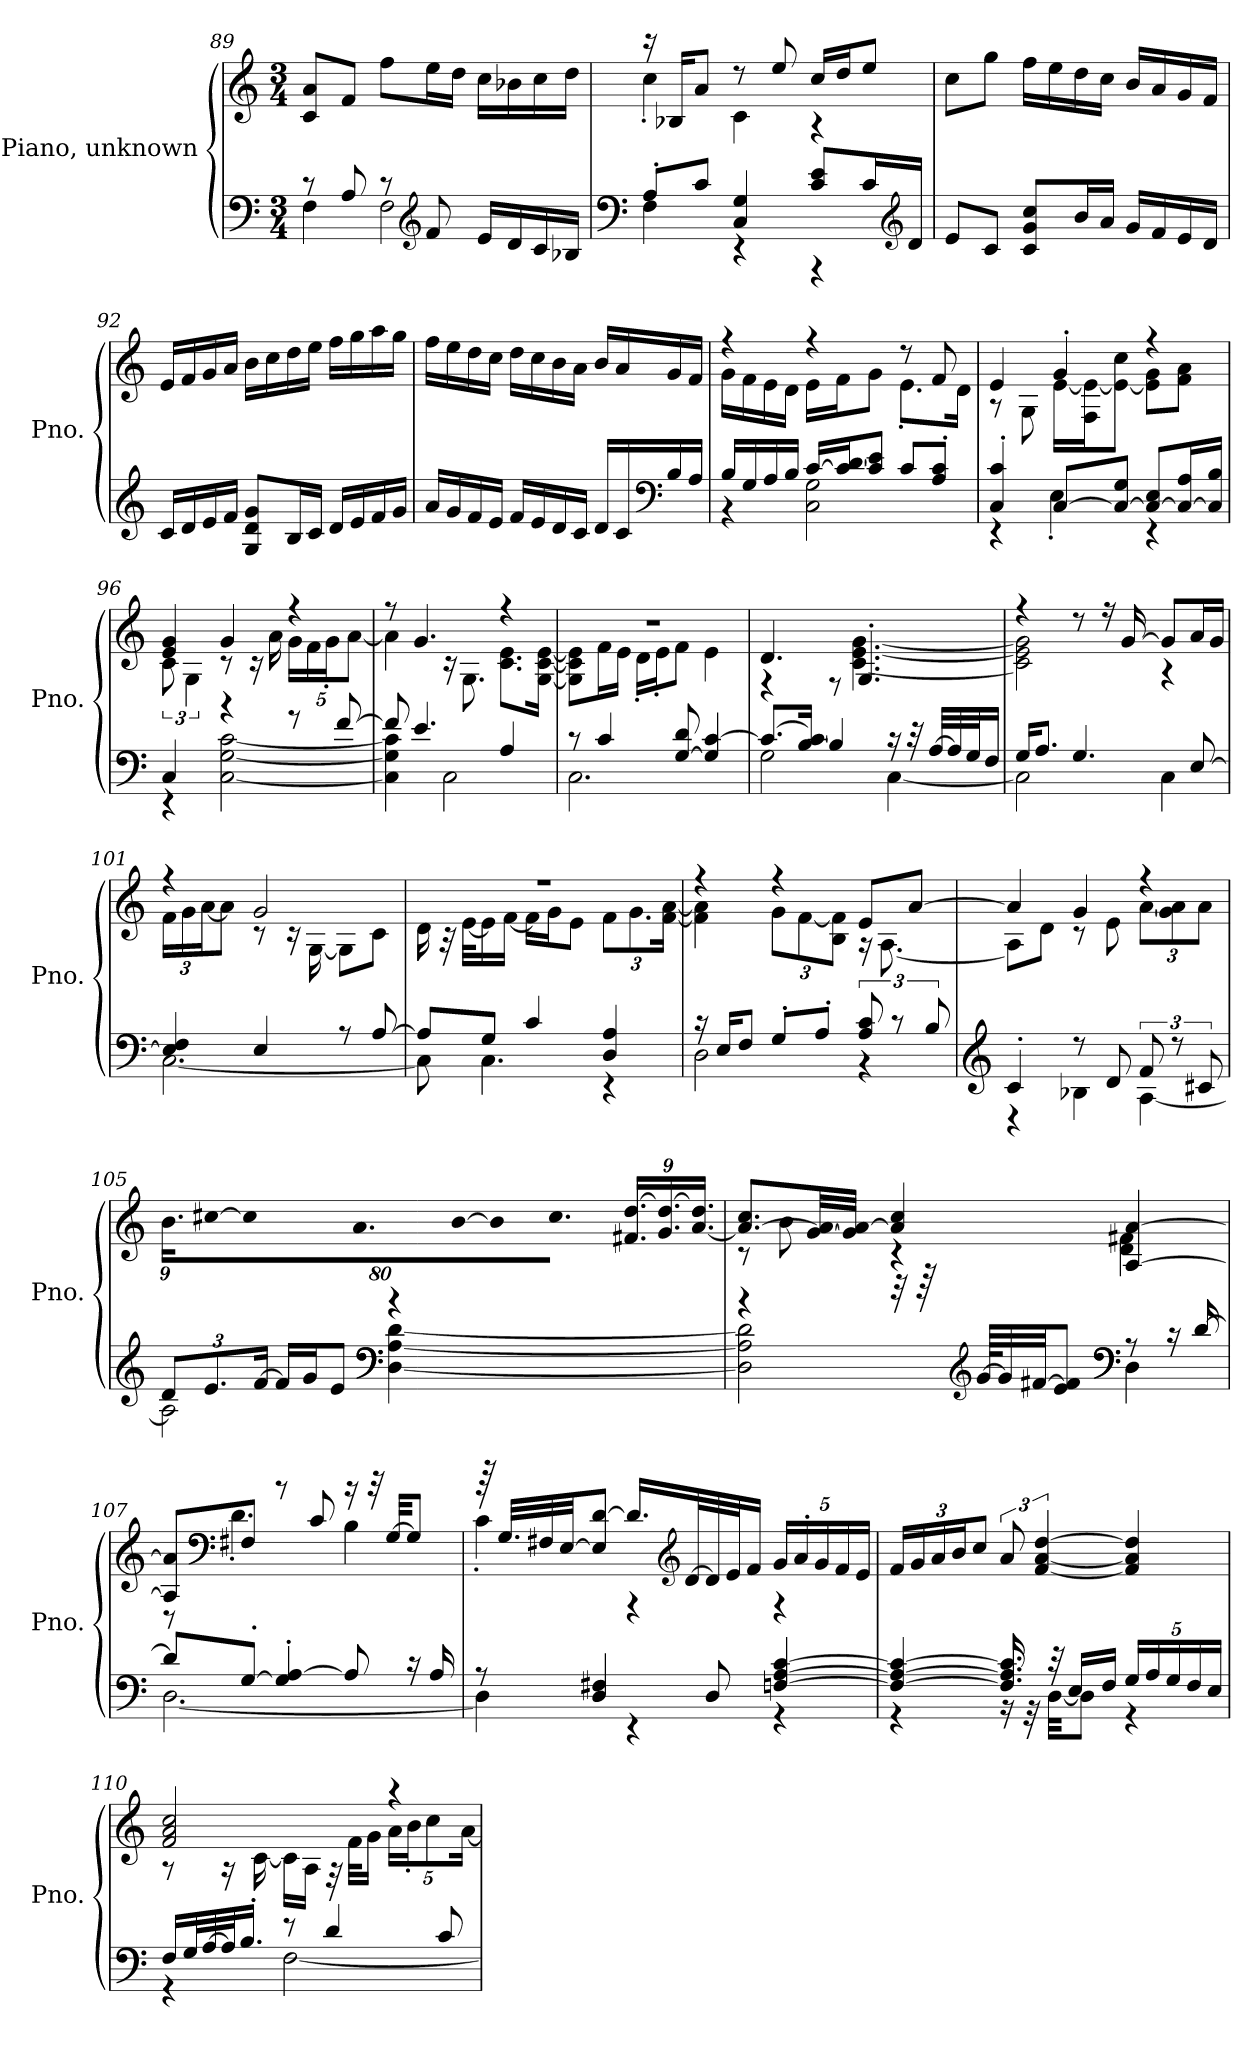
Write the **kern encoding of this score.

**kern	**kern
*part1	*part1
*staff2	*staff1
*I"Piano, unknown	*
*I'Pno.	*
!!LO:LB:g=z
*clefF4	*clefG2
*k[]	*k[]
*M3/4	*M3/4
=89	=89
*^	*
8r	4F\	8c/ 8a/L
8A/	.	8f/J
8r	2F\	8ff\L
*clefG2	*	*
8f/	.	16ee\L
.	.	16dd\JJ
16e/LL	.	16cc\LL
16d/	.	16b-X\
16c/	.	16cc\
16B-X/JJ	.	16dd\JJ
=90	=90	=90
*clefF4	*	*
*	*	*^
8A'/L	4F\	16r	4cc'\
.	.	16B-X/KL	.
8c/J	.	8a/J	.
4C/ 4G/	4r	8r	4c\
.	.	8ee/	.
8c/ 8e/L	4r	16cc/LL	4r
.	.	16dd/J	.
16c/L	.	8ee/J	.
*clefG2	*	*	*
16d/JJ	.	.	.
*v	*v	*	*
*	*v	*v
=91	=91
8e/L	8cc\L
8c/J	8gg\J
8c/ 8g/ 8cc/L	16ff\LL
.	16ee\
16b/L	16dd\
16a/JJ	16cc\JJ
16g/LL	16b/LL
16f/	16a/
16e/	16g/
16d/JJ	16f/JJ
!!LO:LB:g=z
=92	=92
16c/LL	16e/LL
16d/	16f/
16e/	16g/
16f/JJ	16a/JJ
8G/ 8d/ 8g/L	16b\LL
.	16cc\
16B/L	16dd\
16c/JJ	16ee\JJ
16d/LL	16ff\LL
16e/	16gg\
16f/	16aa\
16g/JJ	16gg\JJ
=93	=93
16a/LL	16ff\LL
16g/	16ee\
16f/	16dd\
16e/JJ	16cc\JJ
16f/LL	16dd\LL
16e/	16cc\
16d/	16b\
16c/JJ	16a\JJ
16d/LL	16b/LL
16c/	16a/
*clefF4	*
16B/	16g/
16A/JJ	16f/JJ
=94	=94
*^	*^
16B/LL	4r	4r	16g\LL
16G/	.	.	16f\
16A/	.	.	16e\
16B/JJ	.	.	16d\JJ
[16c/LL	2C\ 2G\	4r	16e\LL
16c/_ 16d/J	.	.	16f\J
8c/] 8e/J	.	.	8g\J
8c/L	.	8r	8.e'\L
8A/' 8c/'J	.	8f/	.
.	.	.	16d\Jk
!!LO:LB:g=z	!!
=95	=95	=95	=95
4C/' 4c/'	4r	4e/	8r
.	.	.	8G\
[8C/L	4E'\	4g'/	[16e\LL
.	.	.	16F\ 16e\_J
8C/_ 8G/J	.	.	8e\_ 8cc\J
8C/_ 8E/L	4r	4r	8e\] 8g\L
16C/_ 16A/L	.	.	8f\ 8a\J
16C/] 16B/JJ	.	.	.
=96	=96	=96	=96
4C/	4r	4e/ 4g/	12c\
.	.	.	6G\
4r	[2C\ [2G\ [2c\	4g/	8r
.	.	.	16r
.	.	.	16a\
*	*	*	*Xbrackettup
8r	.	4r	20g\LL
.	.	.	20f\
.	.	.	20g'\J
[8f/	.	.	.
.	.	.	[10a\J
=97	=97	=97	=97
8f/]	4C\] 4G\] 4c\]	8r	4a\]
4.e/	.	4.g/	.
.	2C\	.	16r
.	.	.	8.G\
4A/	.	4r	8.c\ 8.e\L
.	.	.	[16G\ [16c\ [16e\Jk
=98	=98	=98	=98
8r	2.C\	2.r	8G\] 8c\] 8e\]L
4c/	.	.	16f\L
.	.	.	16e\JJ
.	.	.	16d'\LL
.	.	.	16e'\J
[8G/ 8d/	.	.	8f\J
4G/] [4c/	.	.	4e\
!!LO:PB:g=z	!!
=99	=99	=99	=99
8.c/L_	2G\	4.d/	4r
[16B/ 16c/]Jk	.	.	.
4B/]	.	.	8r
.	.	4.G'/	[4.c\ [4.e\ [4.g\
16r	[4C\	.	.
32r	.	.	.
[32A/LLL	.	.	.
32A/]	.	.	.
32G/J	.	.	.
16F/JJ	.	.	.
=100	=100	=100	=100
16G/KL	2C\]	4r	2c\] 2e\] 2g\]
8.A/J	.	.	.
4.G/	.	8r	.
.	.	16r	.
.	.	[16g/	.
.	4C\	8g/L]	4r
[8E/	.	16a/L	.
.	.	16g/JJ	.
=101	=101	=101	=101
4E/] 4F/	[2.C\	4r	24f\LL
.	.	.	24g\
.	.	.	[24a\J
.	.	.	8a\J]
4E/	.	2g/	8r
.	.	.	16r
.	.	.	[16G\
8r	.	.	8G\L]
[8A/	.	.	8c\J
!!LO:LB:g=z	!!
=102	=102	=102	=102
8A/L]	8C\]	2.r	16d\
.	.	.	32r
.	.	.	[32e\KLL
8G/J	4.C\	.	16e\]
.	.	.	[16f\JJ
4c/	.	.	16f\LL]
.	.	.	16g\J
.	.	.	8e\J
4D/ 4A/	4r	.	12f\L
.	.	.	12.g\
.	.	.	[24f\ [24a\Jk
=103	=103	=103	=103
16r	2D\	4r	4f\] 4a\]
16E/KL	.	.	.
8F/J	.	.	.
8G'/L	.	4r	12g\L
.	.	.	[12f\
8A'/J	.	.	.
.	.	.	12B\ 12f\]J
12A/ 12c/	4r	8e/L	16r
.	.	.	[8.A\
12r	.	.	.
.	.	[8a/J	.
12B/	.	.	.
=104	=104	=104	=104
*clefG2	*	*	*
4c'/	4r	4a/]	8A\L]
.	.	.	8d\J
8r	4B-X\	4g/	8r
8d/	.	.	8e\
12f/	[4A\	4r	[12a\L
12r	.	.	12g\ 12a\]
12c#X/	.	.	12a\J
*	*	*v	*v
!!LO:LB:g=z
=105	=105	=105
*Xbrackettup	*	*
12d/L	2A\]	18.b\KL
!	!	!LO:N:vis=8
12.e/	.	[640%71cc#X\
!	!	!LO:N:vis=64
.	.	640%9cc#\KKL]
[24f/Jk	.	18.a\J
16f/LL]	.	.
!	!	!LO:N:vis=8
.	.	[640%71b\
16g/J	.	.
8e/J	.	.
!	!	!LO:N:vis=64
.	.	640%9b\KKL]
.	.	18.cc#\JJ
*clefF4	*	*
4r	[4D\ [4A\ [4d\	18.f#X/ [18.dd/LL
.	.	18.g/ 18.dd/_
.	.	[18.a/ 18.dd/]JJ
=106	=106	=106
*	*	*^
4r	2D\] 2A\] 2d\]	8.a/_ 8.cc/L	8r
.	.	.	8b\
.	.	[32g/ 32a/]LL	.
.	.	32g/] [32a/JJJ	.
32r	.	4a/] 4cc/	4r
64r	.	.	.
*clefG2	*	*	*
[64g/KLLL	.	.	.
32g/]	.	.	.
[32f#X/JJ	.	.	.
8e/ 8f#/]J	.	.	.
*clefF4	*	*	*
8r	4D\	[4A/ [4a/	4d\ 4f#X\
16r	.	.	.
[16d/	.	.	.
!!LO:LB:g=z	!!
=107	=107	=107	=107
8d/L]	[2.D\	8A/] 8a/]L	8r
*	*	*clefF4	*
[8G'/J	.	8F#X/J	4.d'\
4G/]' [4A/'	.	8r	.
.	.	8c/	.
8A/]	.	16r	4B\
.	.	32r	.
.	.	[32G/KKL	.
16r	.	8G/J]	.
16A/	.	.	.
=108	=108	=108	=108
8r	4D\]	64r	4c'\
.	.	32.G/LLL	.
.	.	32F#X/	.
.	.	[32E/JJ	.
4D/ 4F#X/	.	8E/] [8d/J	.
.	4r	16.d/LL]	4r
*	*	*clefG2	*
.	.	[32d/L	.
8D/	.	32d/]	.
.	.	32e/J	.
.	.	16f/JJ	.
[4Fn/ [4A/ [4c/	4r	20g/LL	4r
.	.	20a'/	.
.	.	20g/	.
.	.	20f/	.
.	.	20e/JJ	.
*	*	*v	*v
!!LO:LB:g=z
=109	=109	=109
4F/_ 4A/_ 4c/_	4r	24f/LL
.	.	24g/
.	.	24a/
.	.	24b/J
.	.	12cc/J
*	*	*brackettup
16.F/] 16.A/] 16.c/]	16r	12a/
.	32r	.
.	.	[6f/ [6a/ [6dd/
32r	[32D\KKL	.
16E/LL	8D\J]	.
16F/JJ	.	.
20G/LL	4r	4f/] 4a/] 4dd/]
20A/	.	.
20G/	.	.
20F/	.	.
20E/JJ	.	.
=110	=110	=110
*	*	*^
16F/LL	4r	2f/ 2a/ 2cc/	8r
32G/L	.	.	.
[32A/	.	.	.
32A/J]	.	.	16r
16.B'/JJ	.	.	.
.	.	.	[16c\
8r	[2F\	.	16c\LL]
.	.	.	16A\JJ
4d/	.	.	32r
.	.	.	32f\KLL
.	.	.	16g\JJ
*	*	*	*Xbrackettup
.	.	4r	20a\LL
.	.	.	20b'\J
.	.	.	10cc\
8c/	.	.	.
.	.	.	[20a\Jk
*v	*v	*	*
*	*v	*v
=	=
*-	*-
